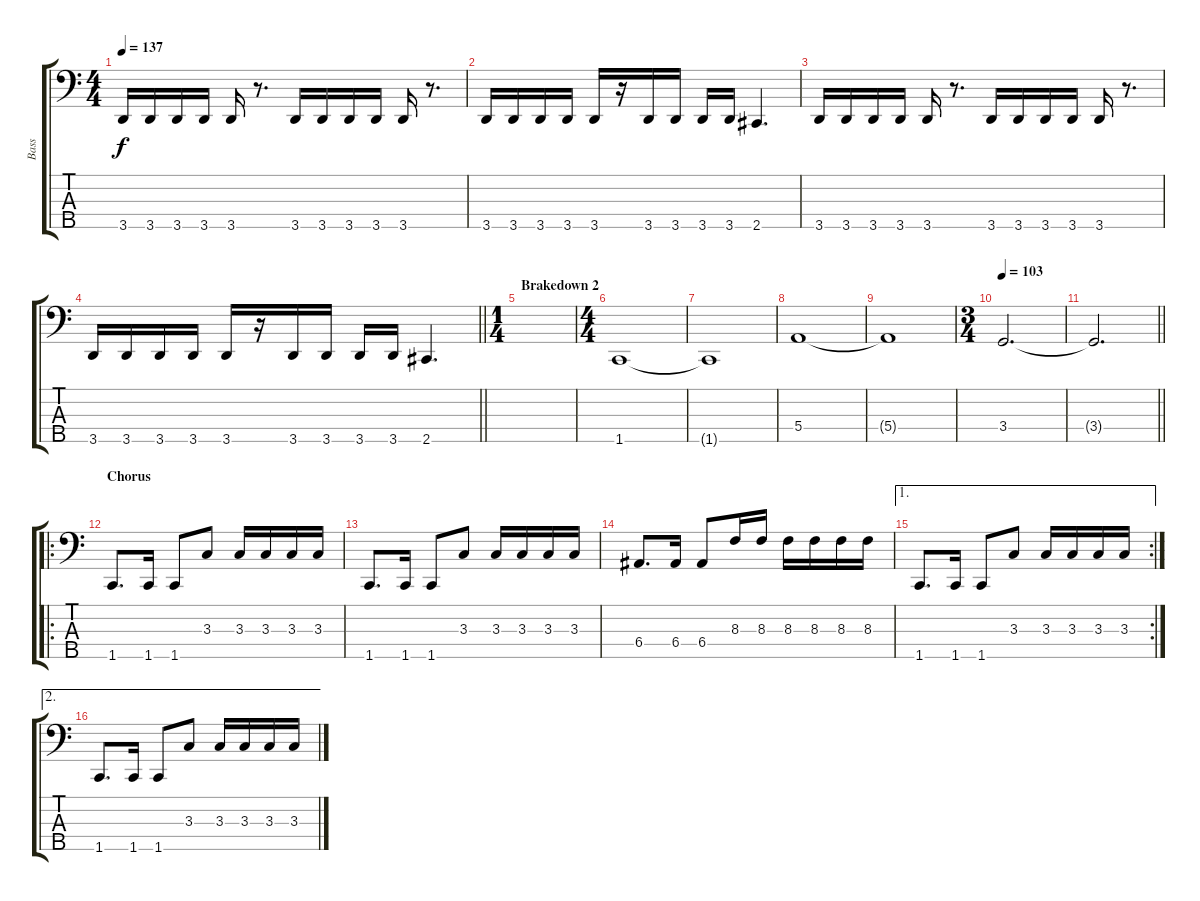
\track ("Bass" "Bass") {instrument electricbassfinger}
\staff {score tabs}
\tuning (G2 D2 A1 E1 B0) {hide}
\ts (4 4)
\tempo 137
\clef f4
\ks c
3.5.16{dy f} 3.5.16 3.5.16 3.5.16 3.5.16 r.8{d} 3.5.16 3.5.16 3.5.16 3.5.16 3.5.16 r.8{d} |
3.5.16 3.5.16 3.5.16 3.5.16 3.5.16 r.16 3.5.16 3.5.16 3.5.16 3.5.16 2.5.4{d} |
3.5.16 3.5.16 3.5.16 3.5.16 3.5.16 r.8{d} 3.5.16 3.5.16 3.5.16 3.5.16 3.5.16 r.8{d} |
\barLineRight lightlight
3.5.16 3.5.16 3.5.16 3.5.16 3.5.16 r.16 3.5.16 3.5.16 3.5.16 3.5.16 2.5.4{d} |
\ts (1 4)
\section ("" "Brakedown 2")
|
\ts (4 4)
1.5.1 |
1.5{t}.1 |
5.4.1 |
5.4{t}.1 |
\ts (3 4)
\tempo 103
3.4.2{d} |
\barLineRight lightlight
3.4{t}.2{d} |
\ro
\section ("" "Chorus")
1.5.8{d} 1.5.16 1.5.8 3.3.8 3.3.16 3.3.16 3.3.16 3.3.16 |
1.5.8{d} 1.5.16 1.5.8 3.3.8 3.3.16 3.3.16 3.3.16 3.3.16 |
6.4.8{d} 6.4.16 6.4.8 8.3.16 8.3.16 8.3.16 8.3.16 8.3.16 8.3.16 |
\ae 1
\rc 2
1.5.8{d} 1.5.16 1.5.8 3.3.8 3.3.16 3.3.16 3.3.16 3.3.16 |
\ae 2
1.5.8{d} 1.5.16 1.5.8 3.3.8 3.3.16 3.3.16 3.3.16 3.3.16
